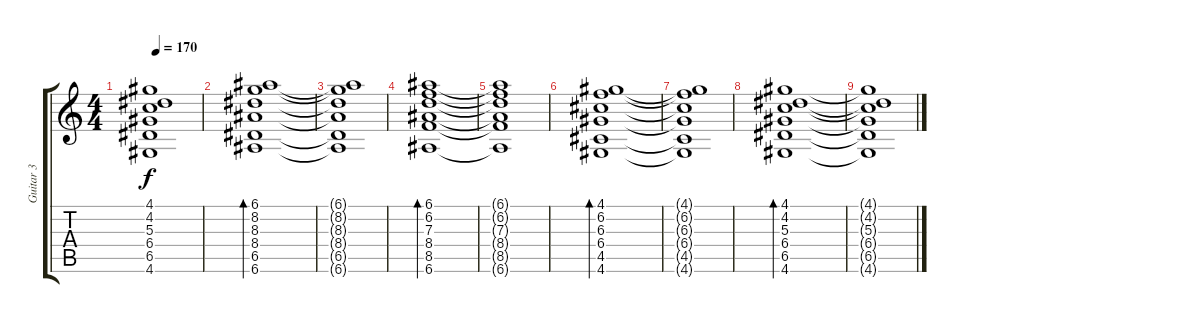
\track ("Guitar 3" "Guitar 3") {instrument electricguitarclean}
\staff {score tabs}
\tuning (E4 B3 G3 D3 A2 E2) {hide}
\ts (4 4)
\tempo 170
\clef g2
\ks c
(4.1{t} 4.2{t} 5.3{t} 6.4{t} 6.5{t} 4.6{t}).1{dy f} |
(6.1 8.2 8.3 8.4 6.5 6.6).1{bd 30} |
(6.1{t} 8.2{t} 8.3{t} 8.4{t} 6.5{t} 6.6{t}).1 |
(6.1 6.2 7.3 8.4 8.5 6.6).1{bd 30} |
(6.1{t} 6.2{t} 7.3{t} 8.4{t} 8.5{t} 6.6{t}).1 |
(4.1 6.2 6.3 6.4 4.5 4.6).1{bd 30} |
(4.1{t} 6.2{t} 6.3{t} 6.4{t} 4.5{t} 4.6{t}).1 |
(4.1 4.2 5.3 6.4 6.5 4.6).1{bd 30} |
(4.1{t} 4.2{t} 5.3{t} 6.4{t} 6.5{t} 4.6{t}).1
